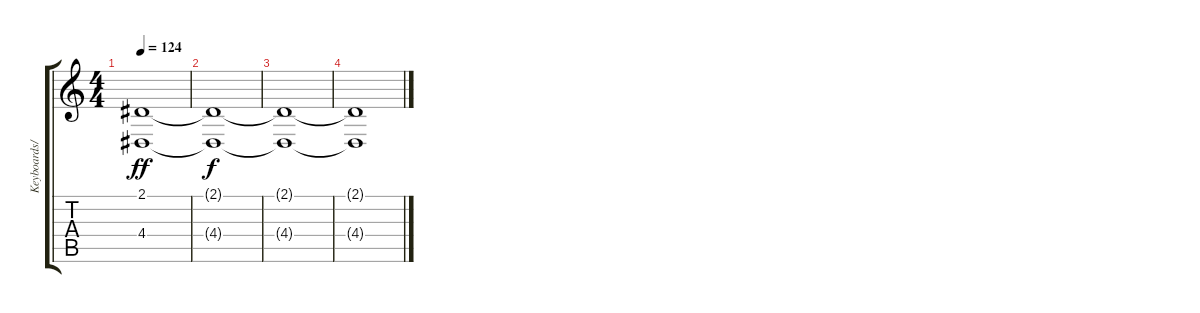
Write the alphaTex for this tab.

\track ("Keyboards/Others" "Keyboards/") {instrument choiraahs}
\staff {score tabs}
\tuning (Db4 Ab3 E3 B2 Gb2 Db2) {hide}
\ts (4 4)
\tempo 124
\clef g2
\ks c
(2.1 4.4).1{dy ff} |
(2.1{t} 4.4{t}).1{dy f} |
(2.1{t} 4.4{t}).1 |
(2.1{t} 4.4{t}).1
